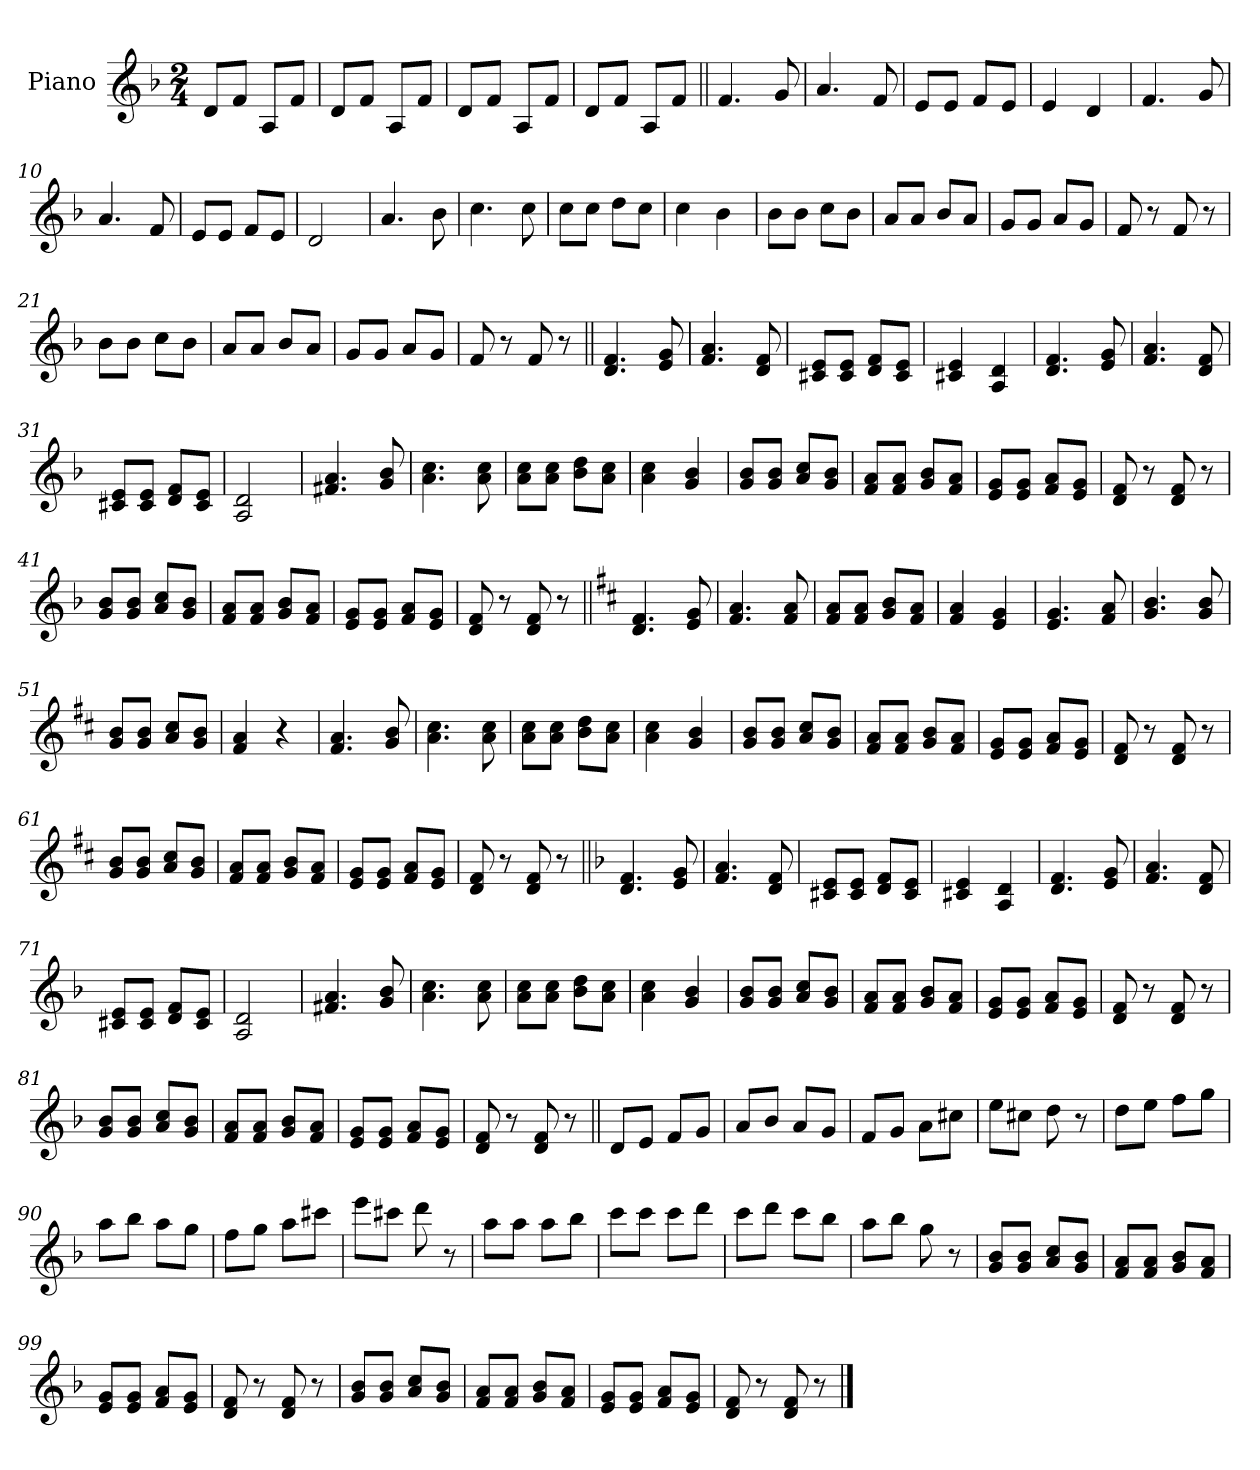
**kern
*part1
*staff1
*I"Piano
*I'Pno.
*clefG2
*k[b-]
*M2/4
*MM186
=1
8d!L
8f!J
8A!L
8f!J
=2
8d!L
8f!J
8A!L
8f!J
=3
8d!L
8f!J
8A!L
8f!J
=4
8d!L
8f!J
8A!L
8f!J
=5||
4.f
8g
=6
4.a
8f
=7
8eL
8eJ
8fL
8eJ
=8
4e
4d
=9
4.f
8g
=10
4.a
8f
=11
8eL
8eJ
8fL
8eJ
=12
2d
=13
4.a
8b-
=14
4.cc
8cc
=15
8ccL
8ccJ
8ddL
8ccJ
=16
4cc
4b-
=17
8b-L
8b-J
8ccL
8b-J
=18
8aL
8aJ
8b-L
8aJ
=19
8gL
8gJ
8aL
8gJ
=20
8f
8r
8f
8r
=21
8b-L
8b-J
8ccL
8b-J
=22
8aL
8aJ
8b-L
8aJ
=23
8gL
8gJ
8aL
8gJ
=24
8f
8r
8f
8r
=25||
4.d 4.f
8e 8g
=26
4.f 4.a
8d 8f
=27
8c#X 8eL
8c# 8eJ
8d 8fL
8c# 8eJ
=28
4c#X 4e
4A 4d
=29
4.d 4.f
8e 8g
=30
4.f 4.a
8d 8f
=31
8c#X 8eL
8c# 8eJ
8d 8fL
8c# 8eJ
=32
2A 2d
=33
4.f#X 4.a
8g 8b-
=34
4.a 4.cc
8a 8cc
=35
8a 8ccL
8a 8ccJ
8b- 8ddL
8a 8ccJ
=36
4a 4cc
4g 4b-
=37
8g 8b-L
8g 8b-J
8a 8ccL
8g 8b-J
=38
8f 8aL
8f 8aJ
8g 8b-L
8f 8aJ
=39
8e 8gL
8e 8gJ
8f 8aL
8e 8gJ
=40
8d 8f
8r
8d 8f
8r
=41
8g 8b-L
8g 8b-J
8a 8ccL
8g 8b-J
=42
8f 8aL
8f 8aJ
8g 8b-L
8f 8aJ
=43
8e 8gL
8e 8gJ
8f 8aL
8e 8gJ
=44
8d 8f
8r
8d 8f
8r
=45||
*k[f#c#]
4.d 4.f#
8e 8g
=46
4.f# 4.a
8f# 8a
=47
8f# 8aL
8f# 8aJ
8g 8bL
8f# 8aJ
=48
4f# 4a
4e 4g
=49
4.e 4.g
8f# 8a
=50
4.g 4.b
8g 8b
=51
8g 8bL
8g 8bJ
8a 8cc#L
8g 8bJ
=52
4f# 4a
4r
=53
4.f# 4.a
8g 8b
=54
4.a 4.cc#
8a 8cc#
=55
8a 8cc#L
8a 8cc#J
8b 8ddL
8a 8cc#J
=56
4a 4cc#
4g 4b
=57
8g 8bL
8g 8bJ
8a 8cc#L
8g 8bJ
=58
8f# 8aL
8f# 8aJ
8g 8bL
8f# 8aJ
=59
8e 8gL
8e 8gJ
8f# 8aL
8e 8gJ
=60
8d 8f#
8r
8d 8f#
8r
=61
8g 8bL
8g 8bJ
8a 8cc#L
8g 8bJ
=62
8f# 8aL
8f# 8aJ
8g 8bL
8f# 8aJ
=63
8e 8gL
8e 8gJ
8f# 8aL
8e 8gJ
=64
8d 8f#
8r
8d 8f#
8r
=65||
*k[b-]
4.d 4.f
8e 8g
=66
4.f 4.a
8d 8f
=67
8c#X 8eL
8c# 8eJ
8d 8fL
8c# 8eJ
=68
4c#X 4e
4A 4d
=69
4.d 4.f
8e 8g
=70
4.f 4.a
8d 8f
=71
8c#X 8eL
8c# 8eJ
8d 8fL
8c# 8eJ
=72
2A 2d
=73
4.f#X 4.a
8g 8b-
=74
4.a 4.cc
8a 8cc
=75
8a 8ccL
8a 8ccJ
8b- 8ddL
8a 8ccJ
=76
4a 4cc
4g 4b-
=77
8g 8b-L
8g 8b-J
8a 8ccL
8g 8b-J
=78
8f 8aL
8f 8aJ
8g 8b-L
8f 8aJ
=79
8e 8gL
8e 8gJ
8f 8aL
8e 8gJ
=80
8d 8f
8r
8d 8f
8r
=81
8g 8b-L
8g 8b-J
8a 8ccL
8g 8b-J
=82
8f 8aL
8f 8aJ
8g 8b-L
8f 8aJ
=83
8e 8gL
8e 8gJ
8f 8aL
8e 8gJ
=84
8d 8f
8r
8d 8f
8r
=85||
8dL
8eJ
8fL
8gJ
=86
8aL
8b-J
8aL
8gJ
=87
8fL
8gJ
8aL
8cc#XJ
=88
8eeL
8cc#XJ
8dd
8r
=89
8ddL
8eeJ
8ffL
8ggJ
=90
8aaL
8bb-J
8aaL
8ggJ
=91
8ffL
8ggJ
8aaL
8ccc#XJ
=92
8eeeL
8ccc#XJ
8ddd
8r
=93
8aaL
8aaJ
8aaL
8bb-J
=94
8cccL
8cccJ
8cccL
8dddJ
=95
8cccL
8dddJ
8cccL
8bb-J
=96
8aaL
8bb-J
8gg
8r
=97
8g 8b-L
8g 8b-J
8a 8ccL
8g 8b-J
=98
8f 8aL
8f 8aJ
8g 8b-L
8f 8aJ
=99
8e 8gL
8e 8gJ
8f 8aL
8e 8gJ
=100
8d 8f
8r
8d 8f
8r
=101
8g 8b-L
8g 8b-J
8a 8ccL
8g 8b-J
=102
8f 8aL
8f 8aJ
8g 8b-L
8f 8aJ
=103
8e 8gL
8e 8gJ
8f 8aL
8e 8gJ
=104
8d 8f
8r
8d 8f
8r
==
*-
